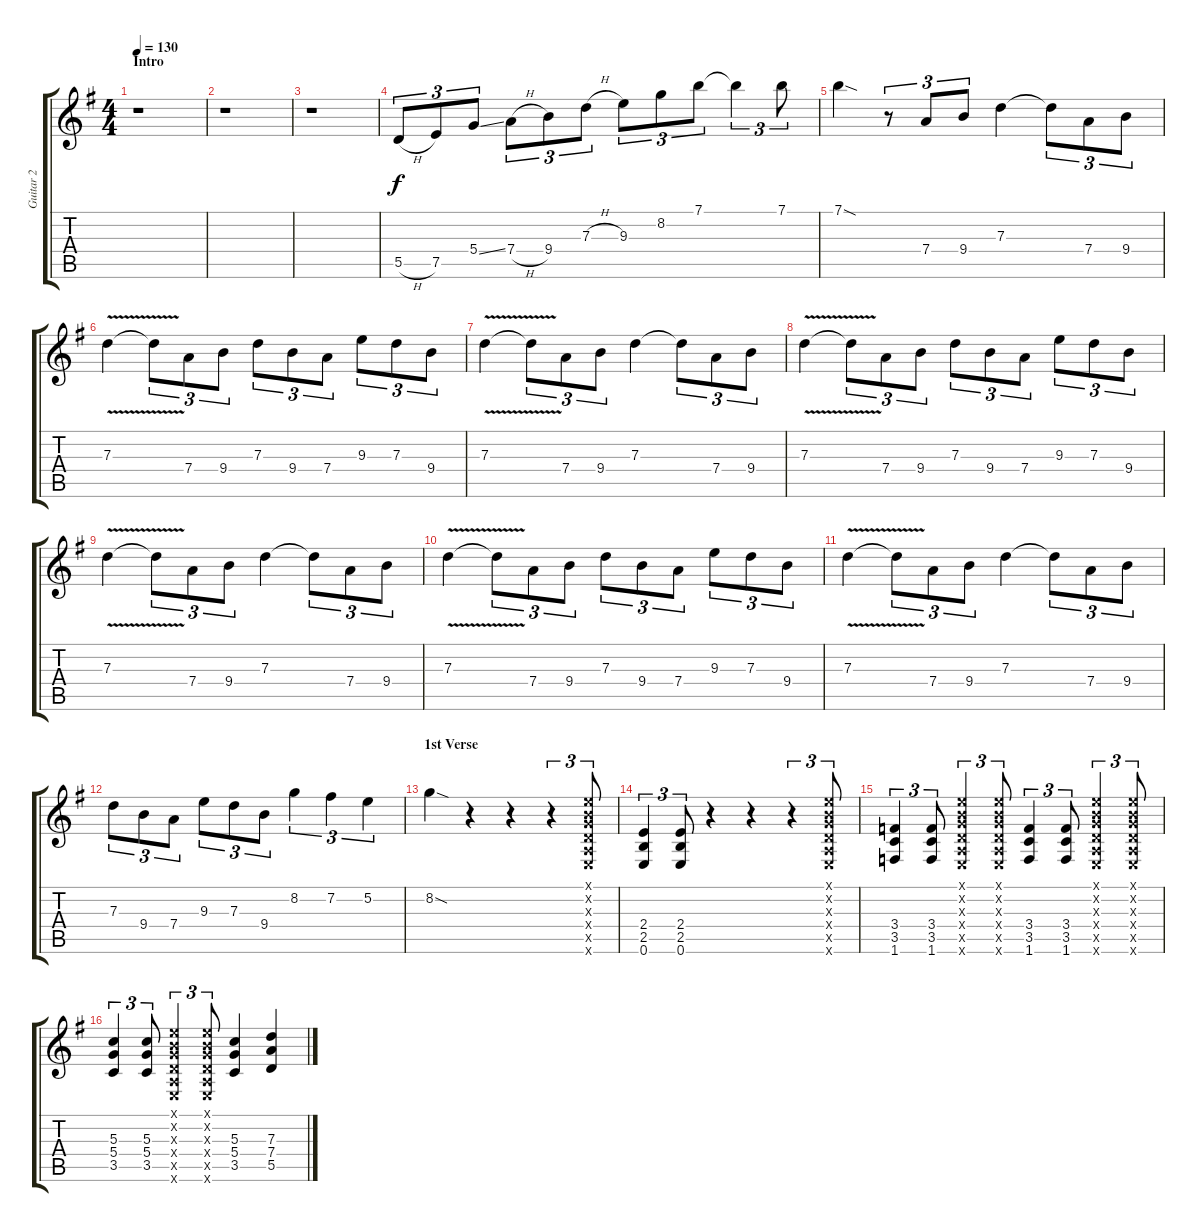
\track ("Guitar 2" "Guitar 2") {instrument overdrivenguitar}
\staff {score tabs}
\tuning (E4 B3 G3 D3 A2 E2) {hide}
\ts (4 4)
\section ("" "Intro")
\tempo 130
\clef g2
\ks g
r.1{dy f instrument overdrivenguitar} |
r.1 |
r.1 |
5.5{h}.8{tu (3 2)} 7.5.8{tu (3 2)} 5.4{ss}.8{tu (3 2)} 7.4{h}.8{tu (3 2)} 9.4.8{tu (3 2)} 7.3{h}.8{tu (3 2)} 9.3.8{tu (3 2)} 8.2.8{tu (3 2)} 7.1.8{tu (3 2)} 7.1{t}.4{tu (3 2)} 7.1.8{tu (3 2)} |
7.1{sod}.4 r.8{tu (3 2)} 7.4.8{tu (3 2)} 9.4.8{tu (3 2)} 7.3.4 7.3{t}.8{tu (3 2)} 7.4.8{tu (3 2)} 9.4.8{tu (3 2)} |
7.3{v}.4 7.3{t}.8{tu (3 2)} 7.4.8{tu (3 2)} 9.4.8{tu (3 2)} 7.3.8{tu (3 2)} 9.4.8{tu (3 2)} 7.4.8{tu (3 2)} 9.3.8{tu (3 2)} 7.3.8{tu (3 2)} 9.4.8{tu (3 2)} |
7.3{v}.4 7.3{t}.8{tu (3 2)} 7.4.8{tu (3 2)} 9.4.8{tu (3 2)} 7.3.4 7.3{t}.8{tu (3 2)} 7.4.8{tu (3 2)} 9.4.8{tu (3 2)} |
7.3{v}.4 7.3{t}.8{tu (3 2)} 7.4.8{tu (3 2)} 9.4.8{tu (3 2)} 7.3.8{tu (3 2)} 9.4.8{tu (3 2)} 7.4.8{tu (3 2)} 9.3.8{tu (3 2)} 7.3.8{tu (3 2)} 9.4.8{tu (3 2)} |
7.3{v}.4 7.3{t}.8{tu (3 2)} 7.4.8{tu (3 2)} 9.4.8{tu (3 2)} 7.3.4 7.3{t}.8{tu (3 2)} 7.4.8{tu (3 2)} 9.4.8{tu (3 2)} |
7.3{v}.4 7.3{t}.8{tu (3 2)} 7.4.8{tu (3 2)} 9.4.8{tu (3 2)} 7.3.8{tu (3 2)} 9.4.8{tu (3 2)} 7.4.8{tu (3 2)} 9.3.8{tu (3 2)} 7.3.8{tu (3 2)} 9.4.8{tu (3 2)} |
7.3{v}.4 7.3{t}.8{tu (3 2)} 7.4.8{tu (3 2)} 9.4.8{tu (3 2)} 7.3.4 7.3{t}.8{tu (3 2)} 7.4.8{tu (3 2)} 9.4.8{tu (3 2)} |
7.3.8{tu (3 2)} 9.4.8{tu (3 2)} 7.4.8{tu (3 2)} 9.3.8{tu (3 2)} 7.3.8{tu (3 2)} 9.4.8{tu (3 2)} 8.2.4{tu (3 2)} 7.2.4{tu (3 2)} 5.2.4{tu (3 2)} |
\section ("" "1st Verse")
8.2{sod}.4 r.4 r.4 r.4{tu (3 2)} (0.1{x} 0.2{x} 0.3{x} 0.4{x} 0.5{x} 0.6{x}).8{tu (3 2)} |
(2.4 2.5 0.6).4{tu (3 2)} (2.4 2.5 0.6).8{tu (3 2)} r.4 r.4 r.4{tu (3 2)} (0.1{x} 0.2{x} 0.3{x} 0.4{x} 0.5{x} 0.6{x}).8{tu (3 2)} |
(3.4 3.5 1.6).4{tu (3 2)} (3.4 3.5 1.6).8{tu (3 2)} (0.1{x} 0.2{x} 0.3{x} 0.4{x} 0.5{x} 0.6{x}).4{tu (3 2)} (0.1{x} 0.2{x} 0.3{x} 0.4{x} 0.5{x} 0.6{x}).8{tu (3 2)} (3.4 3.5 1.6).4{tu (3 2)} (3.4 3.5 1.6).8{tu (3 2)} (0.1{x} 0.2{x} 0.3{x} 0.4{x} 0.5{x} 0.6{x}).4{tu (3 2)} (0.1{x} 0.2{x} 0.3{x} 0.4{x} 0.5{x} 0.6{x}).8{tu (3 2)} |
(5.3 5.4 3.5).4{tu (3 2)} (5.3 5.4 3.5).8{tu (3 2)} (0.1{x} 0.2{x} 0.3{x} 0.4{x} 0.5{x} 0.6{x}).4{tu (3 2)} (0.1{x} 0.2{x} 0.3{x} 0.4{x} 0.5{x} 0.6{x}).8{tu (3 2)} (5.3 5.4 3.5).4 (7.3 7.4 5.5).4
